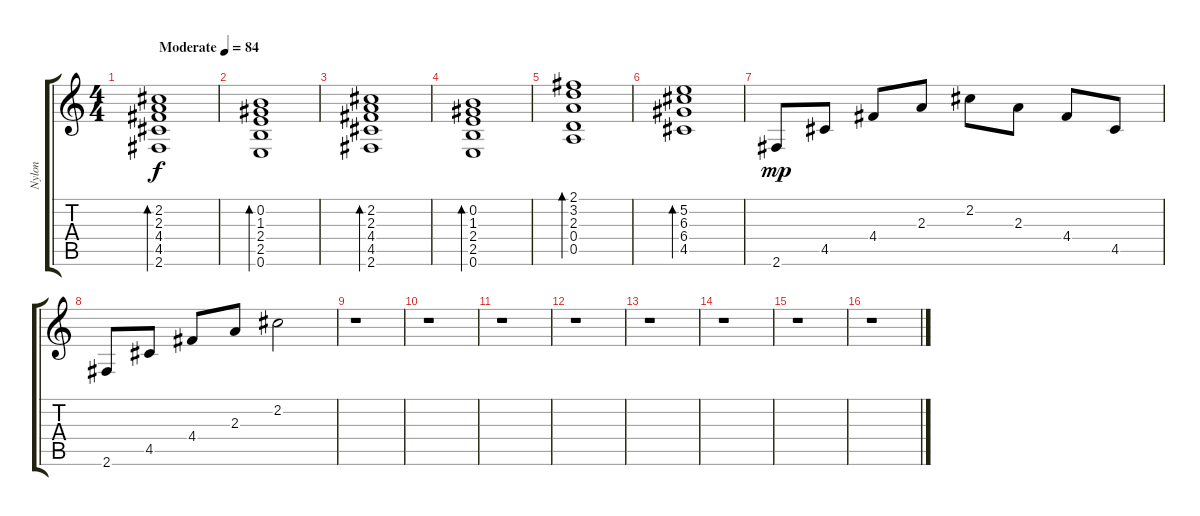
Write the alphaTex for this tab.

\track ("Nylon" "Nylon") {instrument acousticguitarnylon}
\staff {score tabs}
\tuning (E4 B3 G3 D3 A2 E2) {hide}
\ts (4 4)
\tempo (84 "Moderate")
\clef g2
\ks c
(2.2 2.3 4.4 4.5 2.6).1{bd 120 dy f instrument acousticguitarnylon} |
(0.2 1.3 2.4 2.5 0.6).1{bd 120} |
(2.2 2.3 4.4 4.5 2.6).1{bd 120} |
(0.2 1.3 2.4 2.5 0.6).1{bd 120} |
(2.1 3.2 2.3 0.4 0.5).1{bd 120} |
(5.2 6.3 6.4 4.5).1{bd 60} |
2.6.8{dy mp} 4.5.8 4.4.8 2.3.8 2.2.8 2.3.8 4.4.8 4.5.8 |
2.6.8 4.5.8 4.4.8 2.3.8 2.2.2 |
r.1 |
r.1 |
r.1 |
r.1 |
r.1 |
r.1 |
r.1 |
r.1
